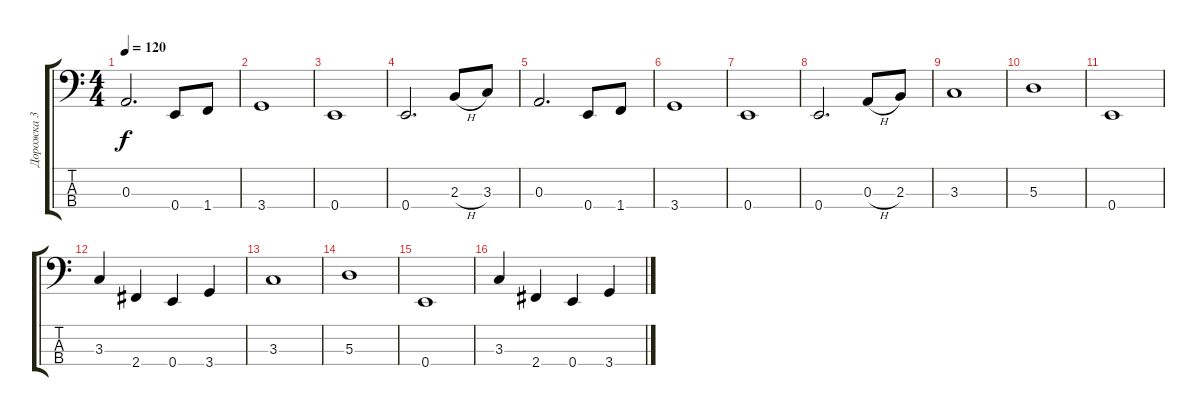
\track ("Дорожка 3" "Дорожка 3") {instrument electricbassfinger}
\staff {score tabs}
\tuning (G2 D2 A1 E1) {hide}
\ts (4 4)
\tempo 120
\clef f4
\ks c
0.3.2{d dy f} 0.4.8 1.4.8 |
3.4.1 |
0.4.1 |
0.4.2{d} 2.3{h}.8 3.3.8 |
0.3.2{d} 0.4.8 1.4.8 |
3.4.1 |
0.4.1 |
0.4.2{d} 0.3{h}.8 2.3.8 |
3.3.1 |
5.3.1 |
0.4.1 |
3.3.4 2.4.4 0.4.4 3.4.4 |
3.3.1 |
5.3.1 |
0.4.1 |
3.3.4 2.4.4 0.4.4 3.4.4
